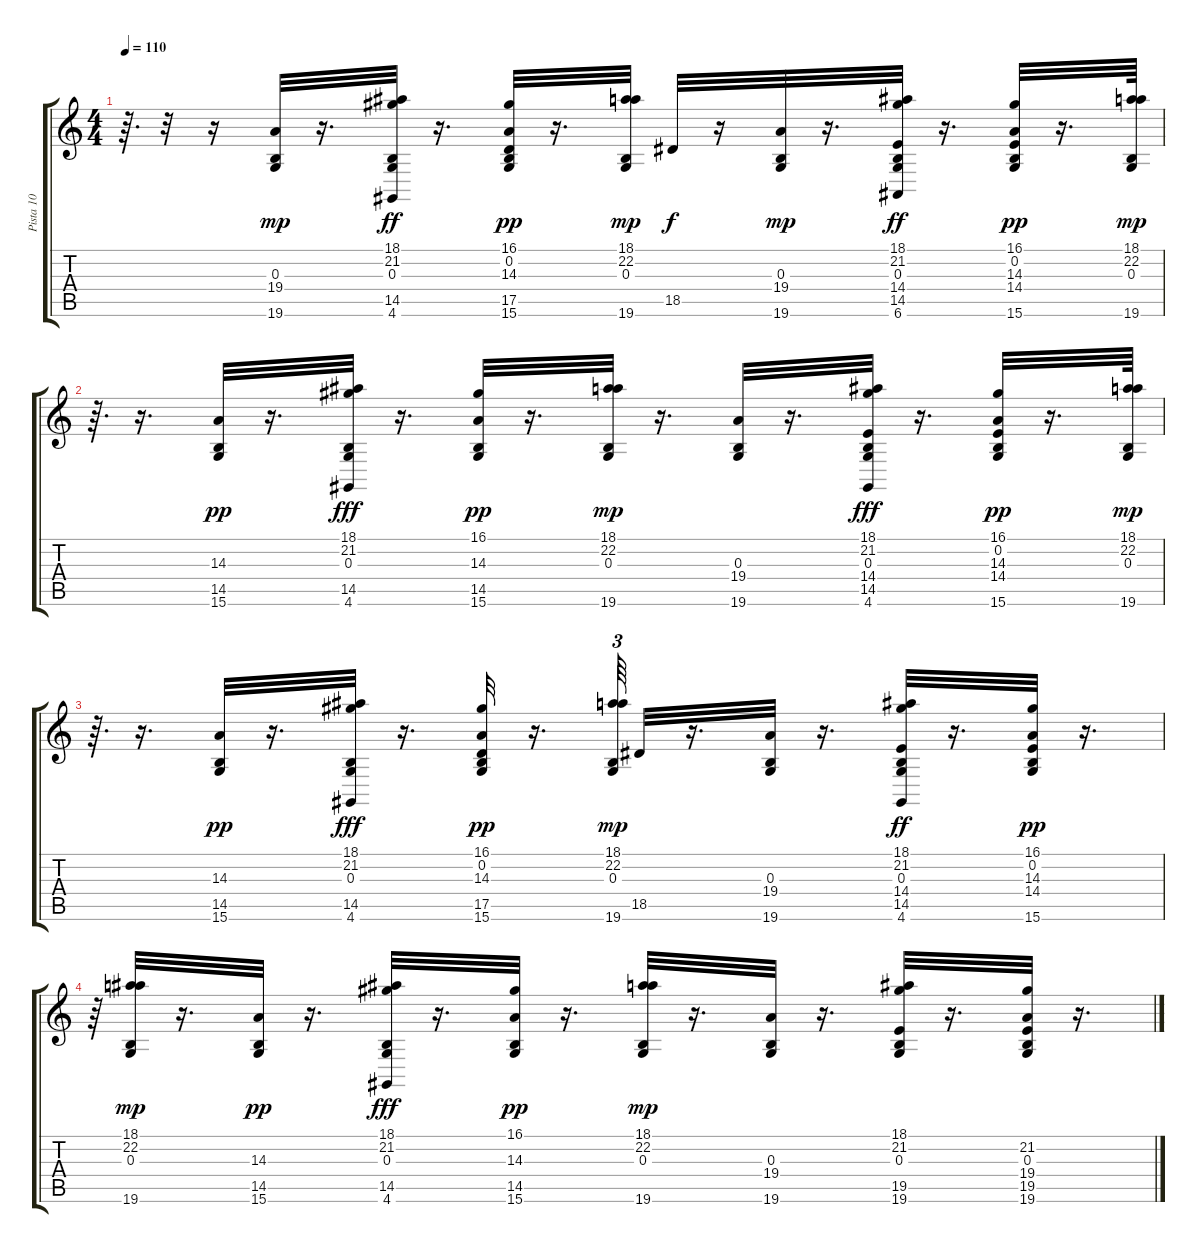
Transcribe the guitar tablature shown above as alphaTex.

\track ("Pista 10" "Pista 10") {instrument cello}
\staff {score tabs}
\tuning (E4 B3 G3 D3 A2 E2) {hide}
\ts (4 4)
\tempo 110
\clef g2
\ks c
r.64{d dy mp} r.32 r.16 (0.3 19.4 19.6).32 r.16{d} (18.1 21.2 0.3 14.5 4.6).32{dy ff} r.16{d} (16.1 0.2 14.3 17.5 15.6).32{dy pp} r.16{d} (18.1 22.2 0.3 19.6).32{dy mp} 18.5.32{dy f} r.16 (0.3 19.4 19.6).32{dy mp} r.16{d} (18.1 21.2 0.3 14.4 14.5 6.6).32{dy ff} r.16{d} (16.1 0.2 14.3 14.4 15.6).32{dy pp} r.16{d} (18.1 22.2 0.3 19.6).64{dy mp} |
r.64{d} r.16{d} (14.3 14.5 15.6).32{dy pp} r.16{d} (18.1 21.2 0.3 14.5 4.6).32{dy fff} r.16{d} (16.1 14.3 14.5 15.6).32{dy pp} r.16{d} (18.1 22.2 0.3 19.6).32{dy mp} r.16{d} (0.3 19.4 19.6).32 r.16{d} (18.1 21.2 0.3 14.4 14.5 4.6).32{dy fff} r.16{d} (16.1 0.2 14.3 14.4 15.6).32{dy pp} r.16{d} (18.1 22.2 0.3 19.6).64{dy mp} |
r.64{d} r.16{d} (14.3 14.5 15.6).32{dy pp} r.16{d} (18.1 21.2 0.3 14.5 4.6).32{dy fff} r.16{d} (16.1 0.2 14.3 17.5 15.6).32{dy pp} r.16{d} (18.1 22.2 0.3 19.6).64{tu (3 2) dy mp} 18.5.32 r.16{d} (0.3 19.4 19.6).32 r.16{d} (18.1 21.2 0.3 14.4 14.5 4.6).32{dy ff} r.16{d} (16.1 0.2 14.3 14.4 15.6).32{dy pp} r.16{d} |
r.64 (18.1 22.2 0.3 19.6).32{dy mp} r.16{d} (14.3 14.5 15.6).32{dy pp} r.16{d} (18.1 21.2 0.3 14.5 4.6).32{dy fff} r.16{d} (16.1 14.3 14.5 15.6).32{dy pp} r.16{d} (18.1 22.2 0.3 19.6).32{dy mp} r.16{d} (0.3 19.4 19.6).32 r.16{d} (18.1 21.2 0.3 19.5 19.6).32 r.16{d} (21.2 0.3 19.4 19.5 19.6).32 r.16{d}
